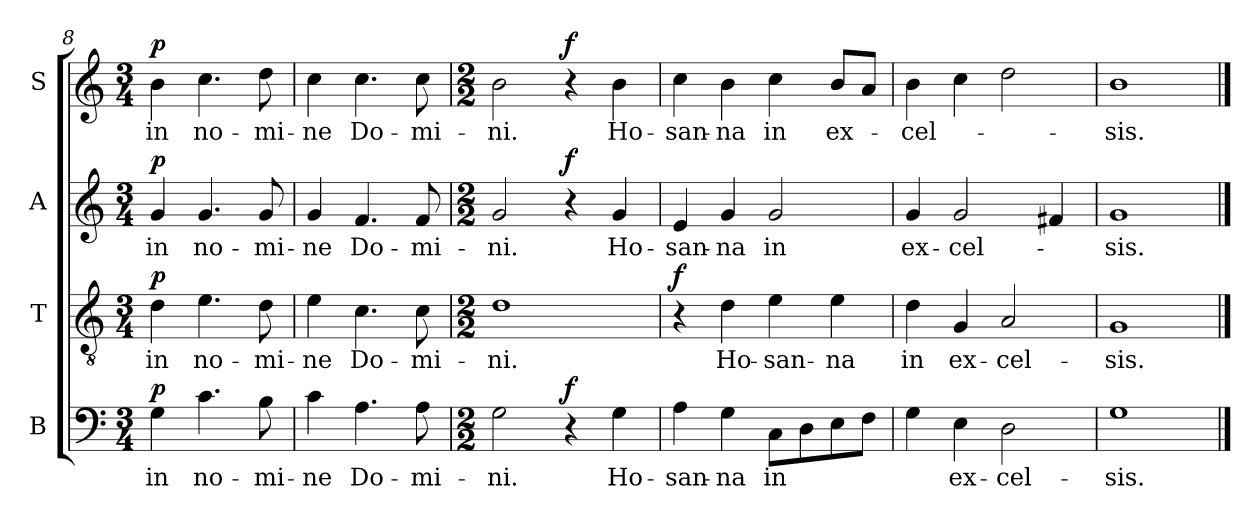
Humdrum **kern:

**kern	**text	**dynam	**kern	**text	**dynam	**kern	**text	**dynam	**kern	**text	**dynam
*part4	*part4	*part4	*part3	*part3	*part3	*part2	*part2	*part2	*part1	*part1	*part1
*staff4	*staff4	*staff4	*staff3	*staff3	*staff3	*staff2	*staff2	*staff2	*staff1	*staff1	*staff1
*I"B	*	*	*I"T	*	*	*I"A	*	*	*I"S	*	*
*I'B.	*	*	*I'T.	*	*	*I'A.	*	*	*I'S.	*	*
!!LO:LB:g=z
*clefF4	*	*	*clefGv2	*	*	*clefG2	*	*	*clefG2	*	*
*	*	*	*ITrd7c12	*	*	*	*	*	*	*	*
*k[]	*	*	*k[]	*	*	*k[]	*	*	*k[]	*	*
*C:	*	*	*C:	*	*	*C:	*	*	*C:	*	*
*M3/4	*	*	*M3/4	*	*	*M3/4	*	*	*M3/4	*	*
=8	=8	=8	=8	=8	=8	=8	=8	=8	=8	=8	=8
!	!LO:LY:b:color=#000000	!	!	!	!	!	!	!	!	!	!
!	!	!	!	!LO:LY:b:color=#000000	!	!	!	!	!	!	!
!	!	!	!	!	!	!	!LO:LY:b:color=#000000	!	!	!	!
!	!	!	!	!	!	!	!	!	!	!LO:LY:b:color=#000000	!
4Gi\	in	p	4Di\	in	p	4gi/	in	p	4bi\	in	p
!	!LO:LY:b:color=#000000	!	!	!	!	!	!	!	!	!	!
!	!	!	!	!LO:LY:b:color=#000000	!	!	!	!	!	!	!
!	!	!	!	!	!	!	!LO:LY:b:color=#000000	!	!	!	!
!	!	!	!	!	!	!	!	!	!	!LO:LY:b:color=#000000	!
4.ci\	no-	.	4.Ei\	no-	.	4.gi/	no-	.	4.cci\	no-	.
!	!LO:LY:b:color=#000000	!	!	!	!	!	!	!	!	!	!
!	!	!	!	!LO:LY:b:color=#000000	!	!	!	!	!	!	!
!	!	!	!	!	!	!	!LO:LY:b:color=#000000	!	!	!	!
!	!	!	!	!	!	!	!	!	!	!LO:LY:b:color=#000000	!
8Bi\	-mi-	.	8Di\	-mi-	.	8gi/	-mi-	.	8ddi\	-mi-	.
=9	=9	=9	=9	=9	=9	=9	=9	=9	=9	=9	=9
!	!LO:LY:b:color=#000000	!	!	!	!	!	!	!	!	!	!
!	!	!	!	!LO:LY:b:color=#000000	!	!	!	!	!	!	!
!	!	!	!	!	!	!	!LO:LY:b:color=#000000	!	!	!	!
!	!	!	!	!	!	!	!	!	!	!LO:LY:b:color=#000000	!
4ci\	-ne	.	4Ei\	-ne	.	4gi/	-ne	.	4cci\	-ne	.
!	!LO:LY:b:color=#000000	!	!	!	!	!	!	!	!	!	!
!	!	!	!	!LO:LY:b:color=#000000	!	!	!	!	!	!	!
!	!	!	!	!	!	!	!LO:LY:b:color=#000000	!	!	!	!
!	!	!	!	!	!	!	!	!	!	!LO:LY:b:color=#000000	!
4.Ai\	Do-	.	4.Ci\	Do-	.	4.fi/	Do-	.	4.cci\	Do-	.
!	!LO:LY:b:color=#000000	!	!	!	!	!	!	!	!	!	!
!	!	!	!	!LO:LY:b:color=#000000	!	!	!	!	!	!	!
!	!	!	!	!	!	!	!LO:LY:b:color=#000000	!	!	!	!
!	!	!	!	!	!	!	!	!	!	!LO:LY:b:color=#000000	!
8Ai\	-mi-	.	8Ci\	-mi-	.	8fi/	-mi-	.	8cci\	-mi-	.
=10	=10	=10	=10	=10	=10	=10	=10	=10	=10	=10	=10
*M2/2	*	*	*M2/2	*	*	*M2/2	*	*	*M2/2	*	*
!	!LO:LY:b:color=#000000	!	!	!	!	!	!	!	!	!	!
!	!	!	!	!LO:LY:b:color=#000000	!	!	!	!	!	!	!
!	!	!	!	!	!	!	!LO:LY:b:color=#000000	!	!	!	!
!	!	!	!	!	!	!	!	!	!	!LO:LY:b:color=#000000	!
2Gi\	-ni.	.	1Di	-ni.	.	2gi/	-ni.	.	2bi\	-ni.	.
4r	.	f	.	.	.	4r	.	f	4r	.	f
!	!LO:LY:b:color=#000000	!	!	!	!	!	!	!	!	!	!
!	!	!	!	!	!	!	!LO:LY:b:color=#000000	!	!	!	!
!	!	!	!	!	!	!	!	!	!	!LO:LY:b:color=#000000	!
4Gi\	Ho-	.	.	.	.	4gi/	Ho-	.	4bi\	Ho-	.
=11	=11	=11	=11	=11	=11	=11	=11	=11	=11	=11	=11
!	!LO:LY:b:color=#000000	!	!	!	!	!	!	!	!	!	!
!	!	!	!	!	!	!	!LO:LY:b:color=#000000	!	!	!	!
!	!	!	!	!	!	!	!	!	!	!LO:LY:b:color=#000000	!
4Ai\	-san-	.	4r	.	f	4ei/	-san-	.	4cci\	-san-	.
!	!LO:LY:b:color=#000000	!	!	!	!	!	!	!	!	!	!
!	!	!	!	!LO:LY:b:color=#000000	!	!	!	!	!	!	!
!	!	!	!	!	!	!	!LO:LY:b:color=#000000	!	!	!	!
!	!	!	!	!	!	!	!	!	!	!LO:LY:b:color=#000000	!
4Gi\	-na	.	4Di\	Ho-	.	4gi/	-na	.	4bi\	-na	.
!	!LO:LY:b:color=#000000	!	!	!	!	!	!	!	!	!	!
!	!	!	!	!LO:LY:b:color=#000000	!	!	!	!	!	!	!
!	!	!	!	!	!	!	!LO:LY:b:color=#000000	!	!	!	!
!	!	!	!	!	!	!	!	!	!	!LO:LY:b:color=#000000	!
8Ci\L	in	.	4Ei\	-san-	.	2gi/	in	.	4cci\	in	.
8Di\	.	.	.	.	.	.	.	.	.	.	.
!	!	!	!	!LO:LY:b:color=#000000	!	!	!	!	!	!	!
!	!	!	!	!	!	!	!	!	!	!LO:LY:b:color=#000000	!
8Ei\	.	.	4Ei\	-na	.	.	.	.	8bi/L	ex-	.
8Fi\J	.	.	.	.	.	.	.	.	8ai/J	.	.
=12	=12	=12	=12	=12	=12	=12	=12	=12	=12	=12	=12
!	!	!	!	!LO:LY:b:color=#000000	!	!	!	!	!	!	!
!	!	!	!	!	!	!	!LO:LY:b:color=#000000	!	!	!	!
!	!	!	!	!	!	!	!	!	!	!LO:LY:b:color=#000000	!
4Gi\	.	.	4Di\	in	.	4gi/	ex-	.	4bi\	-cel-	.
!	!LO:LY:b:color=#000000	!	!	!	!	!	!	!	!	!	!
!	!	!	!	!LO:LY:b:color=#000000	!	!	!	!	!	!	!
!	!	!	!	!	!	!	!LO:LY:b:color=#000000	!	!	!	!
4Ei\	ex-	.	4GGi/	ex-	.	2gi/	-cel-	.	4cci\	.	.
!	!LO:LY:b:color=#000000	!	!	!	!	!	!	!	!	!	!
!	!	!	!	!LO:LY:b:color=#000000	!	!	!	!	!	!	!
2Di\	-cel-	.	2AAi/	-cel-	.	.	.	.	2ddi\	.	.
.	.	.	.	.	.	4f#Xi/	.	.	.	.	.
=13	=13	=13	=13	=13	=13	=13	=13	=13	=13	=13	=13
!	!LO:LY:b:color=#000000	!	!	!	!	!	!	!	!	!	!
!	!	!	!	!LO:LY:b:color=#000000	!	!	!	!	!	!	!
!	!	!	!	!	!	!	!LO:LY:b:color=#000000	!	!	!	!
!	!	!	!	!	!	!	!	!	!	!LO:LY:b:color=#000000	!
1Gi	-sis.	.	1GGi	-sis.	.	1gi	-sis.	.	1bi	-sis.	.
==	==	==	==	==	==	==	==	==	==	==	==
*-	*-	*-	*-	*-	*-	*-	*-	*-	*-	*-	*-
